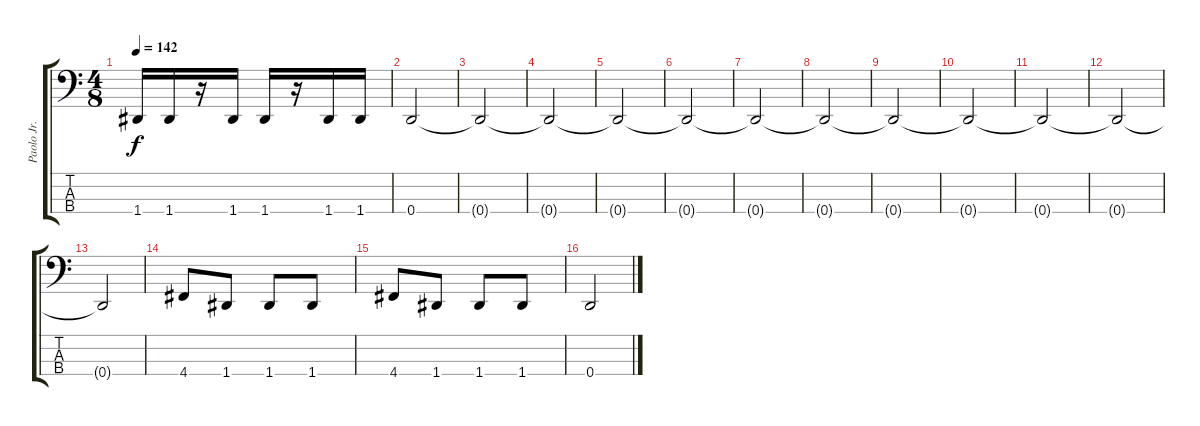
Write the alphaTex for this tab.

\track ("Paolo Jr." "Paolo Jr.") {instrument electricbasspick}
\staff {score tabs}
\tuning (G2 D2 A1 D1) {hide}
\ts (4 8)
\tempo 142
\clef f4
\ks c
1.4.16{dy f} 1.4.16 r.16 1.4.16 1.4.16 r.16 1.4.16 1.4.16 |
0.4.2 |
0.4{t}.2 |
0.4{t}.2 |
0.4{t}.2 |
0.4{t}.2 |
0.4{t}.2 |
0.4{t}.2 |
0.4{t}.2 |
0.4{t}.2 |
0.4{t}.2 |
0.4{t}.2 |
0.4{t}.2 |
4.4.8 1.4.8 1.4.8 1.4.8 |
4.4.8 1.4.8 1.4.8 1.4.8 |
0.4.2
